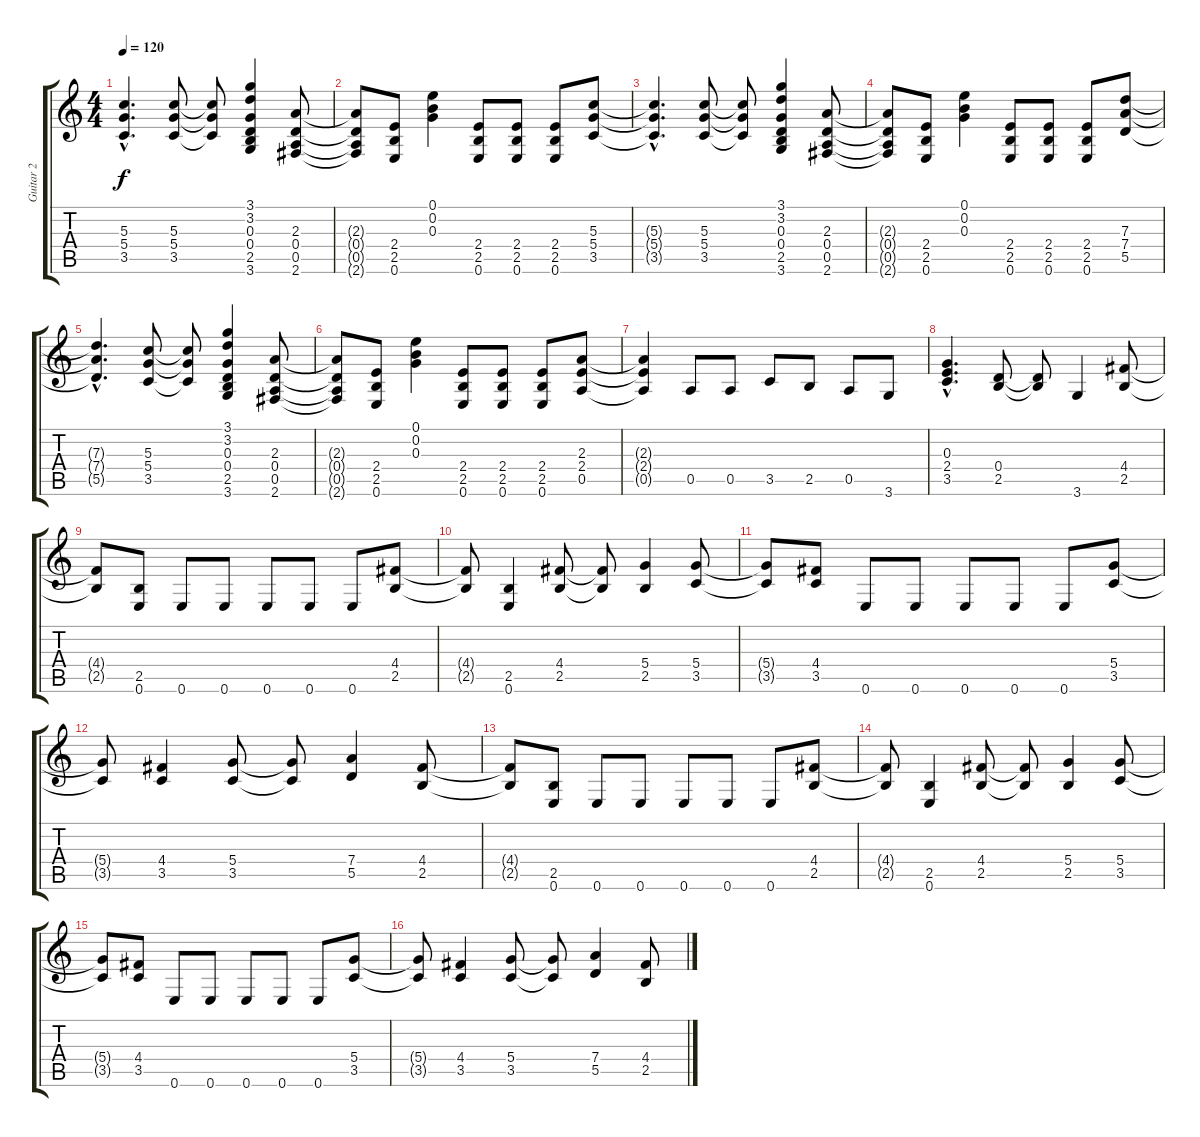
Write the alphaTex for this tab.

\track ("Guitar 2" "Guitar 2") {instrument electricguitarclean}
\staff {score tabs}
\tuning (E4 B3 G3 D3 A2 E2) {hide}
\ts (4 4)
\tempo 120
\clef g2
\ks c
(5.3{hac} 5.4{hac} 3.5{hac}).4{d dy f} (5.3 5.4 3.5).8 (5.3{t} 5.4{t} 3.5{t}).8 (3.1 3.2 0.3 0.4 2.5 3.6).4 (2.3 0.4 0.5 2.6).8 |
(2.3{t} 0.4{t} 0.5{t} 2.6{t}).8 (2.4 2.5 0.6).8 (0.1 0.2 0.3).4 (2.4 2.5 0.6).8 (2.4 2.5 0.6).8 (2.4 2.5 0.6).8 (5.3 5.4 3.5).8 |
(5.3{hac t} 5.4{hac t} 3.5{hac t}).4{d} (5.3 5.4 3.5).8 (5.3{t} 5.4{t} 3.5{t}).8 (3.1 3.2 0.3 0.4 2.5 3.6).4 (2.3 0.4 0.5 2.6).8 |
(2.3{t} 0.4{t} 0.5{t} 2.6{t}).8 (2.4 2.5 0.6).8 (0.1 0.2 0.3).4 (2.4 2.5 0.6).8 (2.4 2.5 0.6).8 (2.4 2.5 0.6).8 (7.3 7.4 5.5).8 |
(7.3{hac t} 7.4{hac t} 5.5{hac t}).4{d} (5.3 5.4 3.5).8 (5.3{t} 5.4{t} 3.5{t}).8 (3.1 3.2 0.3 0.4 2.5 3.6).4 (2.3 0.4 0.5 2.6).8 |
(2.3{t} 0.4{t} 0.5{t} 2.6{t}).8 (2.4 2.5 0.6).8 (0.1 0.2 0.3).4 (2.4 2.5 0.6).8 (2.4 2.5 0.6).8 (2.4 2.5 0.6).8 (2.3 2.4 0.5).8 |
(2.3{t} 2.4{t} 0.5{t}).4 0.5.8 0.5.8 3.5.8 2.5.8 0.5.8 3.6.8 |
(0.3{hac} 2.4{hac} 3.5{hac}).4{d} (0.4 2.5).8 (0.4{t} 2.5{t}).8 3.6.4 (4.4 2.5).8 |
(4.4{t} 2.5{t}).8 (2.5 0.6).8 0.6.8 0.6.8 0.6.8 0.6.8 0.6.8 (4.4 2.5).8 |
(4.4{t} 2.5{t}).8 (2.5 0.6).4 (4.4 2.5).8 (4.4{t} 2.5{t}).8 (5.4 2.5).4 (5.4 3.5).8 |
(5.4{t} 3.5{t}).8 (4.4 3.5).8 0.6.8 0.6.8 0.6.8 0.6.8 0.6.8 (5.4 3.5).8 |
(5.4{t} 3.5{t}).8 (4.4 3.5).4 (5.4 3.5).8 (5.4{t} 3.5{t}).8 (7.4 5.5).4 (4.4 2.5).8 |
(4.4{t} 2.5{t}).8 (2.5 0.6).8 0.6.8 0.6.8 0.6.8 0.6.8 0.6.8 (4.4 2.5).8 |
(4.4{t} 2.5{t}).8 (2.5 0.6).4 (4.4 2.5).8 (4.4{t} 2.5{t}).8 (5.4 2.5).4 (5.4 3.5).8 |
(5.4{t} 3.5{t}).8 (4.4 3.5).8 0.6.8 0.6.8 0.6.8 0.6.8 0.6.8 (5.4 3.5).8 |
(5.4{t} 3.5{t}).8 (4.4 3.5).4 (5.4 3.5).8 (5.4{t} 3.5{t}).8 (7.4 5.5).4 (4.4 2.5).8
